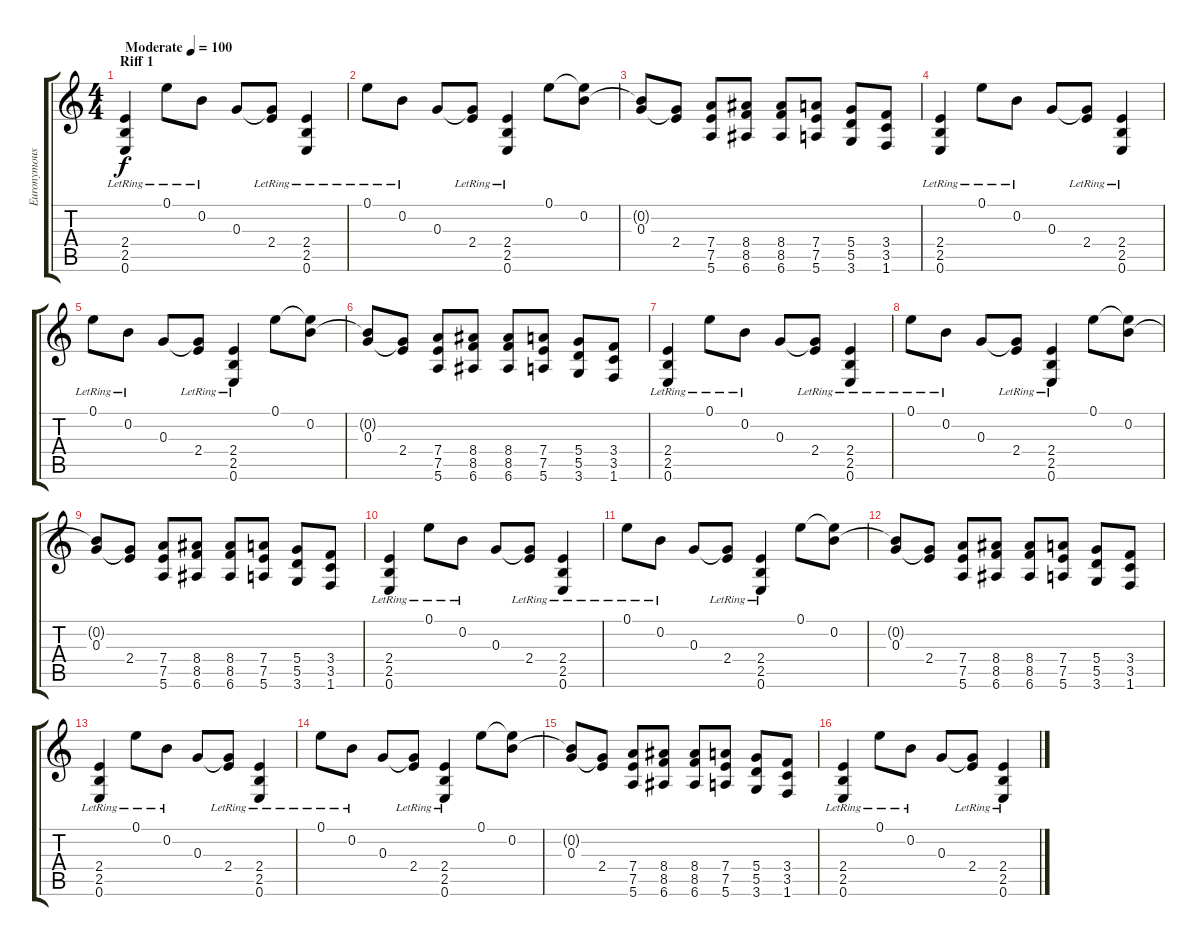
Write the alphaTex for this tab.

\track ("Euronymous" "Euronymous") {instrument distortionguitar}
\staff {score tabs}
\tuning (E4 B3 G3 D3 A2 E2) {hide}
\ts (4 4)
\section ("" "Riff 1")
\tempo (100 "Moderate")
\clef g2
\ks c
(2.4{lr} 2.5{lr} 0.6{lr}).4{dy f instrument distortionguitar} 0.1{lr}.8 0.2{lr}.8 0.3.8 (0.3{t} 2.4{lr}).8 (2.4{lr} 2.5{lr} 0.6{lr}).4 |
0.1{lr}.8 0.2{lr}.8 0.3.8 (0.3{t} 2.4{lr}).8 (2.4{lr} 2.5{lr} 0.6{lr}).4 0.1.8 (0.1{t} 0.2).8 |
(0.2{t} 0.3).8 (0.3{t} 2.4).8 (7.4 7.5 5.6).8 (8.4 8.5 6.6).8 (8.4 8.5 6.6).8 (7.4 7.5 5.6).8 (5.4 5.5 3.6).8 (3.4 3.5 1.6).8 |
(2.4{lr} 2.5{lr} 0.6{lr}).4 0.1{lr}.8 0.2{lr}.8 0.3.8 (0.3{t} 2.4{lr}).8 (2.4{lr} 2.5{lr} 0.6{lr}).4 |
0.1{lr}.8 0.2{lr}.8 0.3.8 (0.3{t} 2.4{lr}).8 (2.4{lr} 2.5{lr} 0.6{lr}).4 0.1.8 (0.1{t} 0.2).8 |
(0.2{t} 0.3).8 (0.3{t} 2.4).8 (7.4 7.5 5.6).8 (8.4 8.5 6.6).8 (8.4 8.5 6.6).8 (7.4 7.5 5.6).8 (5.4 5.5 3.6).8 (3.4 3.5 1.6).8 |
(2.4{lr} 2.5{lr} 0.6{lr}).4 0.1{lr}.8 0.2{lr}.8 0.3.8 (0.3{t} 2.4{lr}).8 (2.4{lr} 2.5{lr} 0.6{lr}).4 |
0.1{lr}.8 0.2{lr}.8 0.3.8 (0.3{t} 2.4{lr}).8 (2.4{lr} 2.5{lr} 0.6{lr}).4 0.1.8 (0.1{t} 0.2).8 |
(0.2{t} 0.3).8 (0.3{t} 2.4).8 (7.4 7.5 5.6).8 (8.4 8.5 6.6).8 (8.4 8.5 6.6).8 (7.4 7.5 5.6).8 (5.4 5.5 3.6).8 (3.4 3.5 1.6).8 |
(2.4{lr} 2.5{lr} 0.6{lr}).4 0.1{lr}.8 0.2{lr}.8 0.3.8 (0.3{t} 2.4{lr}).8 (2.4{lr} 2.5{lr} 0.6{lr}).4 |
0.1{lr}.8 0.2{lr}.8 0.3.8 (0.3{t} 2.4{lr}).8 (2.4{lr} 2.5{lr} 0.6{lr}).4 0.1.8 (0.1{t} 0.2).8 |
(0.2{t} 0.3).8 (0.3{t} 2.4).8 (7.4 7.5 5.6).8 (8.4 8.5 6.6).8 (8.4 8.5 6.6).8 (7.4 7.5 5.6).8 (5.4 5.5 3.6).8 (3.4 3.5 1.6).8 |
(2.4{lr} 2.5{lr} 0.6{lr}).4 0.1{lr}.8 0.2{lr}.8 0.3.8 (0.3{t} 2.4{lr}).8 (2.4{lr} 2.5{lr} 0.6{lr}).4 |
0.1{lr}.8 0.2{lr}.8 0.3.8 (0.3{t} 2.4{lr}).8 (2.4{lr} 2.5{lr} 0.6{lr}).4 0.1.8 (0.1{t} 0.2).8 |
(0.2{t} 0.3).8 (0.3{t} 2.4).8 (7.4 7.5 5.6).8 (8.4 8.5 6.6).8 (8.4 8.5 6.6).8 (7.4 7.5 5.6).8 (5.4 5.5 3.6).8 (3.4 3.5 1.6).8 |
(2.4{lr} 2.5{lr} 0.6{lr}).4 0.1{lr}.8 0.2{lr}.8 0.3.8 (0.3{t} 2.4{lr}).8 (2.4{lr} 2.5{lr} 0.6{lr}).4
